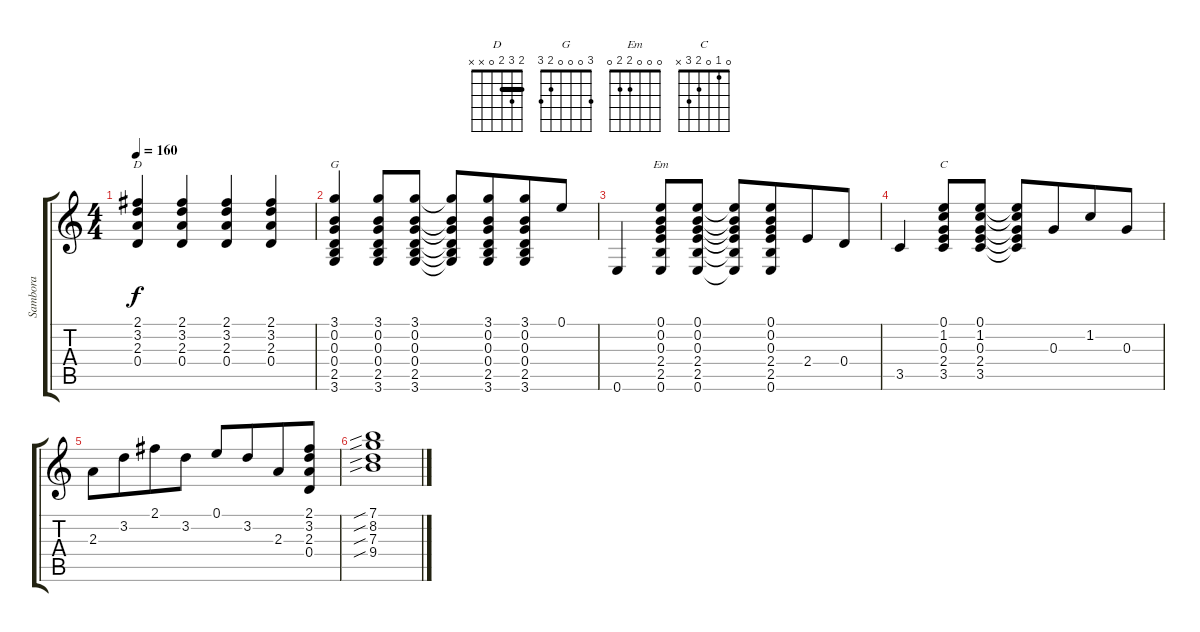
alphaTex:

\track ("Sambora" "Sambora") {instrument acousticguitarsteel}
\staff {score tabs}
\tuning (E4 B3 G3 D3 A2 E2) {hide}
\chord ("D" 2 3 2 0 x x) {barre 2}
\chord ("G" 3 0 0 0 2 3)
\chord ("Em" 0 0 0 2 2 0)
\chord ("C" 0 1 0 2 3 x)
\ts (4 4)
\tempo 160
\clef g2
\ks c
(2.1 3.2 2.3 0.4).4{ch "D" dy f} (2.1 3.2 2.3 0.4).4 (2.1 3.2 2.3 0.4).4 (2.1 3.2 2.3 0.4).4 |
(3.1 0.2 0.3 0.4 2.5 3.6).4{ch "G"} (3.1 0.2 0.3 0.4 2.5 3.6).8 (3.1 0.2 0.3 0.4 2.5 3.6).8 (3.1{t} 0.2{t} 0.3{t} 0.4{t} 2.5{t} 3.6{t}).8 (3.1 0.2 0.3 0.4 2.5 3.6).8{beam merge} (3.1 0.2 0.3 0.4 2.5 3.6).8 0.1.8 |
0.6.4 (0.1 0.2 0.3 2.4 2.5 0.6).8{ch "Em"} (0.1 0.2 0.3 2.4 2.5 0.6).8 (0.1{t} 0.2{t} 0.3{t} 2.4{t} 2.5{t} 0.6{t}).8 (0.1 0.2 0.3 2.4 2.5 0.6).8{beam merge} 2.4.8 0.4.8 |
3.5.4 (0.1 1.2 0.3 2.4 3.5).8{ch "C"} (0.1 1.2 0.3 2.4 3.5).8 (0.1{t} 1.2{t} 0.3{t} 2.4{t} 3.5{t}).8 0.3.8{beam merge} 1.2.8 0.3.8 |
2.3.8 3.2.8{beam merge} 2.1.8 3.2.8 0.1.8 3.2.8{beam merge} 2.3.8 (2.1 3.2 2.3 0.4).8 |
(7.1{sib} 8.2{sib} 7.3{sib} 9.4{sib}).1
